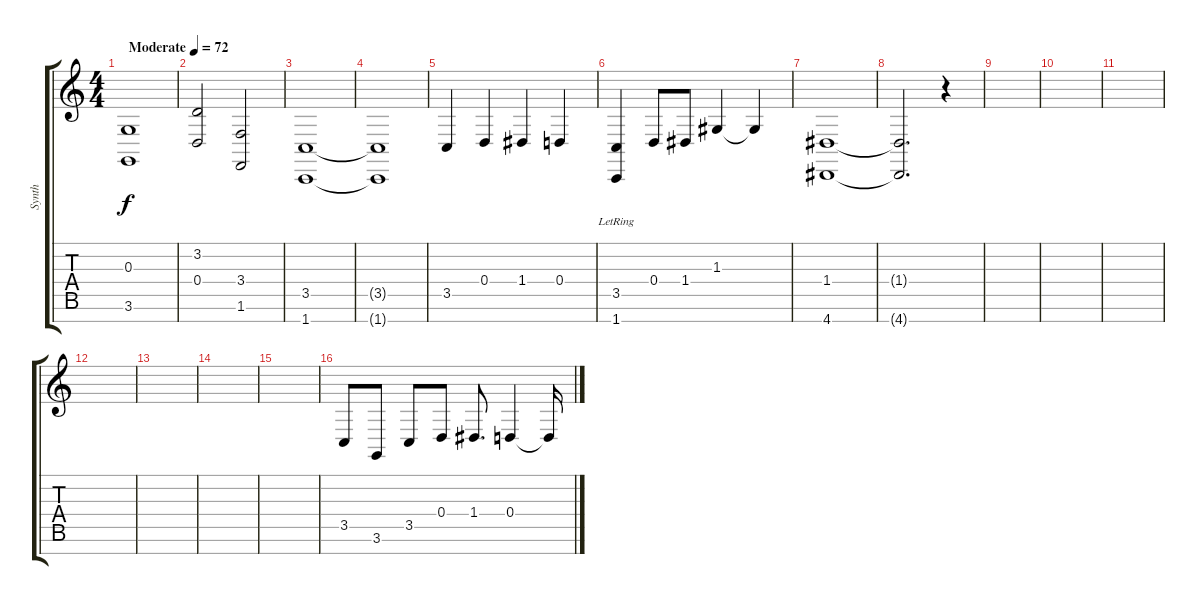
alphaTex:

\track ("Synth" "Synth") {instrument synthstrings2}
\staff {score tabs}
\tuning (E4 B3 G3 D3 A2 E2 B1) {hide}
\ts (4 4)
\tempo (72 "Moderate")
\clef g2
\ks c
(0.3 3.6).1{dy f instrument synthstrings2} |
(3.2 0.4).2 (3.4 1.6).2 |
(3.5 1.7).1 |
(3.5{t} 1.7{t}).1 |
3.5.4 0.4.4 1.4.4 0.4.4 |
(3.5 1.7{lr}).4 0.4.8 1.4.8 1.3.4 1.3{t}.4 |
(1.4 4.7).1 |
(1.4{t} 4.7{t}).2{d} r.4 |
|
|
|
|
|
|
|
3.5.8 3.6.8 3.5.8 0.4.8 1.4.8{d} 0.4.4 0.4{t}.16
